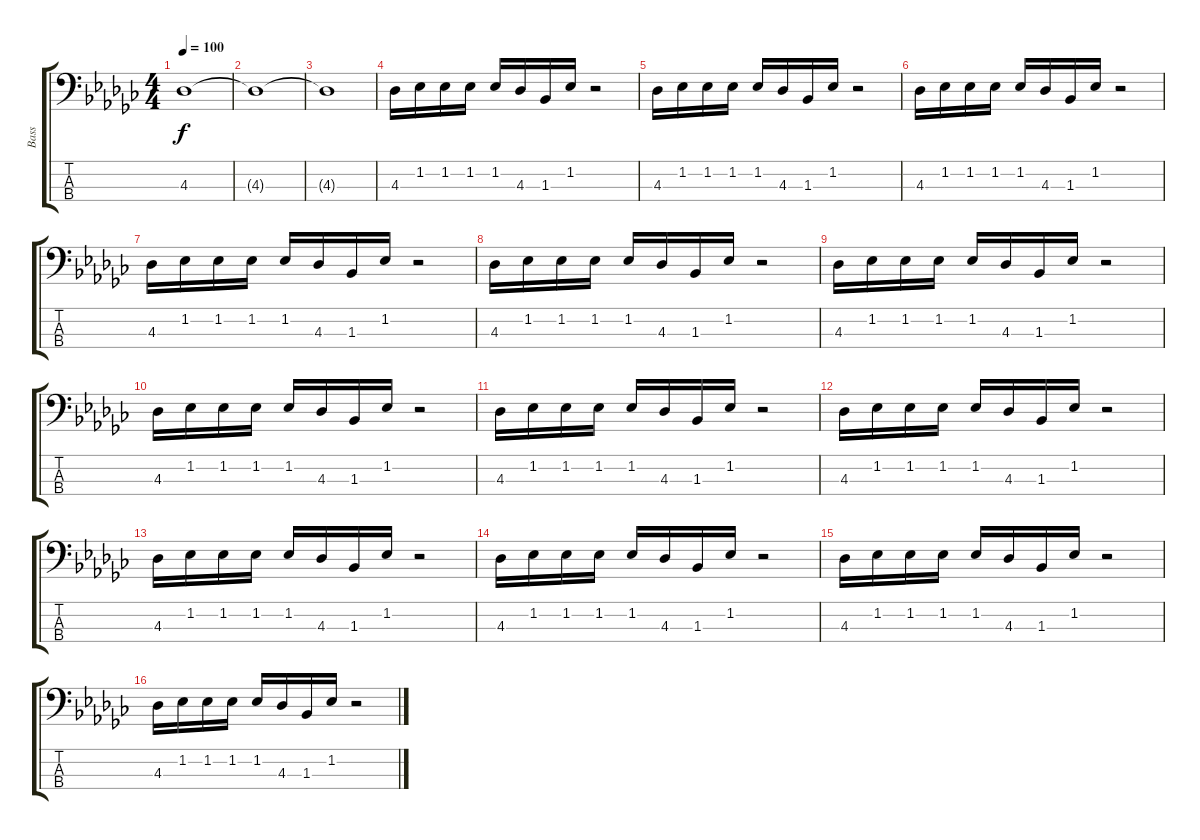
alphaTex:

\track ("Bass" "Bass") {instrument synthbass1}
\staff {score tabs}
\tuning (G2 D2 A1 E1) {hide}
\ts (4 4)
\tempo 100
\clef f4
\ks gb
4.3.1{dy f} |
4.3{t}.1 |
4.3{t}.1 |
4.3.16 1.2.16 1.2.16 1.2.16 1.2.16 4.3.16 1.3.16 1.2.16 r.2 |
4.3.16 1.2.16 1.2.16 1.2.16 1.2.16 4.3.16 1.3.16 1.2.16 r.2 |
4.3.16 1.2.16 1.2.16 1.2.16 1.2.16 4.3.16 1.3.16 1.2.16 r.2 |
4.3.16 1.2.16 1.2.16 1.2.16 1.2.16 4.3.16 1.3.16 1.2.16 r.2 |
4.3.16 1.2.16 1.2.16 1.2.16 1.2.16 4.3.16 1.3.16 1.2.16 r.2 |
4.3.16 1.2.16 1.2.16 1.2.16 1.2.16 4.3.16 1.3.16 1.2.16 r.2 |
4.3.16 1.2.16 1.2.16 1.2.16 1.2.16 4.3.16 1.3.16 1.2.16 r.2 |
4.3.16 1.2.16 1.2.16 1.2.16 1.2.16 4.3.16 1.3.16 1.2.16 r.2 |
4.3.16 1.2.16 1.2.16 1.2.16 1.2.16 4.3.16 1.3.16 1.2.16 r.2 |
4.3.16 1.2.16 1.2.16 1.2.16 1.2.16 4.3.16 1.3.16 1.2.16 r.2 |
4.3.16 1.2.16 1.2.16 1.2.16 1.2.16 4.3.16 1.3.16 1.2.16 r.2 |
4.3.16 1.2.16 1.2.16 1.2.16 1.2.16 4.3.16 1.3.16 1.2.16 r.2 |
4.3.16 1.2.16 1.2.16 1.2.16 1.2.16 4.3.16 1.3.16 1.2.16 r.2
